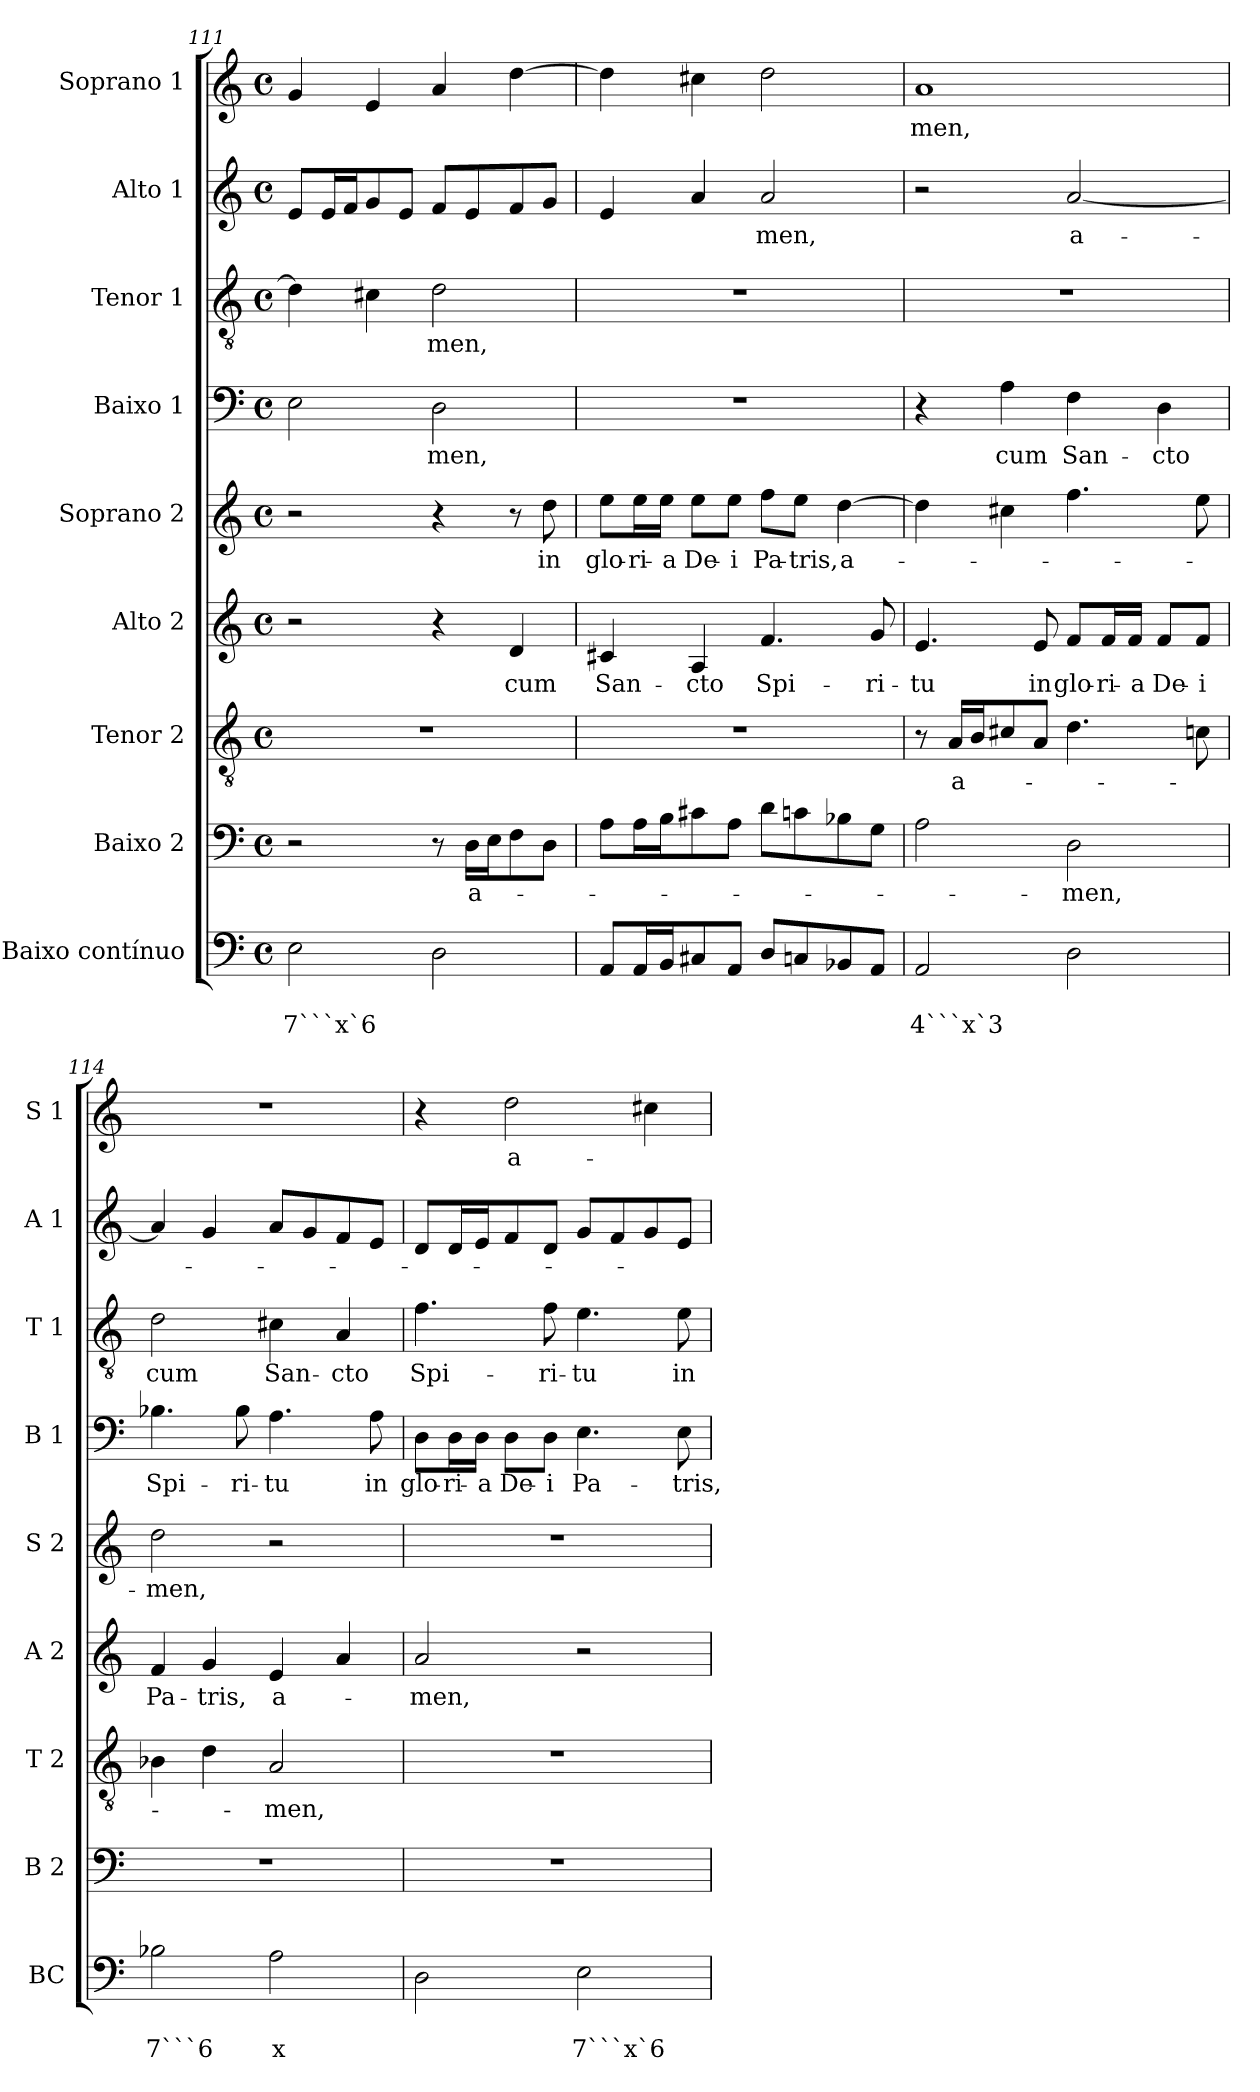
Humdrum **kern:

**kern	**text	**text	**kern	**text	**kern	**text	**kern	**text	**kern	**text	**kern	**text	**kern	**text	**kern	**text	**kern	**text
*part9	*part9	*part9	*part8	*part8	*part7	*part7	*part6	*part6	*part5	*part5	*part4	*part4	*part3	*part3	*part2	*part2	*part1	*part1
*staff9	*staff9	*staff9	*staff8	*staff8	*staff7	*staff7	*staff6	*staff6	*staff5	*staff5	*staff4	*staff4	*staff3	*staff3	*staff2	*staff2	*staff1	*staff1
*I"Baixo contínuo	*	*	*I"Baixo 2	*	*I"Tenor 2	*	*I"Alto 2	*	*I"Soprano 2	*	*I"Baixo 1	*	*I"Tenor 1	*	*I"Alto 1	*	*I"Soprano 1	*
*I'BC	*	*	*I'B 2	*	*I'T 2	*	*I'A 2	*	*I'S 2	*	*I'B 1	*	*I'T 1	*	*I'A 1	*	*I'S 1	*
*clefF4	*	*	*clefF4	*	*clefGv2	*	*clefG2	*	*clefG2	*	*clefF4	*	*clefGv2	*	*clefG2	*	*clefG2	*
*k[]	*	*	*k[]	*	*k[]	*	*k[]	*	*k[]	*	*k[]	*	*k[]	*	*k[]	*	*k[]	*
*C:	*	*	*C:	*	*C:	*	*C:	*	*C:	*	*C:	*	*C:	*	*C:	*	*C:	*
*M4/4	*	*	*M4/4	*	*M4/4	*	*M4/4	*	*M4/4	*	*M4/4	*	*M4/4	*	*M4/4	*	*M4/4	*
*met(c)	*	*	*met(c)	*	*met(c)	*	*met(c)	*	*met(c)	*	*met(c)	*	*met(c)	*	*met(c)	*	*met(c)	*
=111	=111	=111	=111	=111	=111	=111	=111	=111	=111	=111	=111	=111	=111	=111	=111	=111	=111	=111
!	!	!LO:LY:b	!	!	!	!	!	!	!	!	!	!	!	!	!	!	!	!
2E\	.	7```x`6	2r	.	1r	.	2r	.	2r	.	2E\	.	4d\]	.	8e/L	.	4g/	.
.	.	.	.	.	.	.	.	.	.	.	.	.	.	.	16e/L	.	.	.
.	.	.	.	.	.	.	.	.	.	.	.	.	.	.	16f/J	.	.	.
.	.	.	.	.	.	.	.	.	.	.	.	.	4c#X\	.	8g/	.	4e/	.
.	.	.	.	.	.	.	.	.	.	.	.	.	.	.	8e/J	.	.	.
!	!	!	!	!	!	!	!	!	!	!	!	!LO:LY:b	!	!LO:LY:b	!	!	!	!
2D\	.	.	8r	.	.	.	4r	.	4r	.	2D\	-men,	2d\	-men,	8f/L	.	4a/	.
!	!	!	!	!LO:LY:b	!	!	!	!	!	!	!	!	!	!	!	!	!	!
.	.	.	16D\LL	a-	.	.	.	.	.	.	.	.	.	.	8e/	.	.	.
.	.	.	16E\J	.	.	.	.	.	.	.	.	.	.	.	.	.	.	.
!	!	!	!	!	!	!	!	!LO:LY:b	!	!	!	!	!	!	!	!	!	!
.	.	.	8F\	.	.	.	4d/	cum	8r	.	.	.	.	.	8f/	.	[4dd\	.
!	!	!	!	!	!	!	!	!	!	!LO:LY:b	!	!	!	!	!	!	!	!
.	.	.	8D\J	.	.	.	.	.	8dd\	in	.	.	.	.	8g/J	.	.	.
=112	=112	=112	=112	=112	=112	=112	=112	=112	=112	=112	=112	=112	=112	=112	=112	=112	=112	=112
!	!	!	!	!	!	!	!	!LO:LY:b	!	!LO:LY:b	!	!	!	!	!	!	!	!
8AA/L	.	.	8A\L	.	1r	.	4c#X/	San-	8ee\L	glo-	1r	.	1r	.	4e/	.	4dd\]	.
!	!	!	!	!	!	!	!	!	!	!LO:LY:b	!	!	!	!	!	!	!	!
16AA/L	.	.	16A\L	.	.	.	.	.	16ee\L	-ri-	.	.	.	.	.	.	.	.
!	!	!	!	!	!	!	!	!	!	!LO:LY:b	!	!	!	!	!	!	!	!
16BB/J	.	.	16B\J	.	.	.	.	.	16ee\JJ	-a	.	.	.	.	.	.	.	.
!	!	!	!	!	!	!	!	!LO:LY:b	!	!LO:LY:b	!	!	!	!	!	!	!	!
8C#X/	.	.	8c#X\	.	.	.	4A/	-cto	8ee\L	De-	.	.	.	.	4a/	.	4cc#X\	.
!	!	!	!	!	!	!	!	!	!	!LO:LY:b	!	!	!	!	!	!	!	!
8AA/J	.	.	8A\J	.	.	.	.	.	8ee\J	-i	.	.	.	.	.	.	.	.
!	!	!	!	!	!	!	!	!LO:LY:b	!	!LO:LY:b	!	!	!	!	!	!LO:LY:b	!	!
8D/L	.	.	8d\L	.	.	.	4.f/	Spi-	8ff\L	Pa-	.	.	.	.	2a/	-men,	2dd\	.
!	!	!	!	!	!	!	!	!	!	!LO:LY:b	!	!	!	!	!	!	!	!
8Cn/	.	.	8cn\	.	.	.	.	.	8ee\J	-tris,	.	.	.	.	.	.	.	.
!	!	!	!	!	!	!	!	!	!	!LO:LY:b	!	!	!	!	!	!	!	!
8BB-X/	.	.	8B-X\	.	.	.	.	.	[4dd\	a-	.	.	.	.	.	.	.	.
!	!	!	!	!	!	!	!	!LO:LY:b	!	!	!	!	!	!	!	!	!	!
8AA/J	.	.	8G\J	.	.	.	8g/	-ri-	.	.	.	.	.	.	.	.	.	.
!!LO:PB:g=z
=113	=113	=113	=113	=113	=113	=113	=113	=113	=113	=113	=113	=113	=113	=113	=113	=113	=113	=113
!	!	!LO:LY:b	!	!	!	!	!	!LO:LY:b	!	!	!	!	!	!	!	!	!	!LO:LY:b
2AA/	.	4```x`3	2A\	.	8r	.	4.e/	-tu	4dd\]	.	4r	.	1r	.	2r	.	1a	-men,
!	!	!	!	!	!	!LO:LY:b	!	!	!	!	!	!	!	!	!	!	!	!
.	.	.	.	.	16A/LL	a-	.	.	.	.	.	.	.	.	.	.	.	.
.	.	.	.	.	16B/J	.	.	.	.	.	.	.	.	.	.	.	.	.
!	!	!	!	!	!	!	!	!	!	!	!	!LO:LY:b	!	!	!	!	!	!
.	.	.	.	.	8c#X/	.	.	.	4cc#X\	.	4A\	cum	.	.	.	.	.	.
!	!	!	!	!	!	!	!	!LO:LY:b	!	!	!	!	!	!	!	!	!	!
.	.	.	.	.	8A/J	.	8e/	in	.	.	.	.	.	.	.	.	.	.
!	!	!	!	!LO:LY:b	!	!	!	!LO:LY:b	!	!	!	!LO:LY:b	!	!	!	!LO:LY:b	!	!
2D\	.	.	2D\	-men,	4.d\	.	8f/L	glo-	4.ff\	.	4F\	San-	.	.	[2a/	a-	.	.
!	!	!	!	!	!	!	!	!LO:LY:b	!	!	!	!	!	!	!	!	!	!
.	.	.	.	.	.	.	16f/L	-ri-	.	.	.	.	.	.	.	.	.	.
!	!	!	!	!	!	!	!	!LO:LY:b	!	!	!	!	!	!	!	!	!	!
.	.	.	.	.	.	.	16f/JJ	-a	.	.	.	.	.	.	.	.	.	.
!	!	!	!	!	!	!	!	!LO:LY:b	!	!	!	!LO:LY:b	!	!	!	!	!	!
.	.	.	.	.	.	.	8f/L	De-	.	.	4D\	-cto	.	.	.	.	.	.
!	!	!	!	!	!	!	!	!LO:LY:b	!	!	!	!	!	!	!	!	!	!
.	.	.	.	.	8cn\	.	8f/J	-i	8ee\	.	.	.	.	.	.	.	.	.
=114	=114	=114	=114	=114	=114	=114	=114	=114	=114	=114	=114	=114	=114	=114	=114	=114	=114	=114
!	!	!LO:LY:b	!	!	!	!	!	!LO:LY:b	!	!LO:LY:b	!	!LO:LY:b	!	!LO:LY:b	!	!	!	!
2B-X\	.	7```6	1r	.	4B-X\	.	4f/	Pa-	2dd\	-men,	4.B-X\	Spi-	2d\	cum	4a/]	.	1r	.
!	!	!	!	!	!	!	!	!LO:LY:b	!	!	!	!	!	!	!	!	!	!
.	.	.	.	.	4d\	.	4g/	-tris,	.	.	.	.	.	.	4g/	.	.	.
!	!	!	!	!	!	!	!	!	!	!	!	!LO:LY:b	!	!	!	!	!	!
.	.	.	.	.	.	.	.	.	.	.	8B-\	-ri-	.	.	.	.	.	.
!	!	!LO:LY:b	!	!	!	!LO:LY:b	!	!LO:LY:b	!	!	!	!LO:LY:b	!	!LO:LY:b	!	!	!	!
2A\	.	x	.	.	2A/	-men,	4e/	a-	2r	.	4.A\	-tu	4c#X\	San-	8a/L	.	.	.
.	.	.	.	.	.	.	.	.	.	.	.	.	.	.	8g/	.	.	.
!	!	!	!	!	!	!	!	!	!	!	!	!	!	!LO:LY:b	!	!	!	!
.	.	.	.	.	.	.	4a/	.	.	.	.	.	4A/	-cto	8f/	.	.	.
!	!	!	!	!	!	!	!	!	!	!	!	!LO:LY:b	!	!	!	!	!	!
.	.	.	.	.	.	.	.	.	.	.	8A\	in	.	.	8e/J	.	.	.
=115	=115	=115	=115	=115	=115	=115	=115	=115	=115	=115	=115	=115	=115	=115	=115	=115	=115	=115
!	!	!	!	!	!	!	!	!LO:LY:b	!	!	!	!LO:LY:b	!	!LO:LY:b	!	!	!	!
2D\	.	.	1r	.	1r	.	2a/	-men,	1r	.	8D\L	glo-	4.f\	Spi-	8d/L	.	4r	.
!	!	!	!	!	!	!	!	!	!	!	!	!LO:LY:b	!	!	!	!	!	!
.	.	.	.	.	.	.	.	.	.	.	16D\L	-ri-	.	.	16d/L	.	.	.
!	!	!	!	!	!	!	!	!	!	!	!	!LO:LY:b	!	!	!	!	!	!
.	.	.	.	.	.	.	.	.	.	.	16D\JJ	-a	.	.	16e/J	.	.	.
!	!	!	!	!	!	!	!	!	!	!	!	!LO:LY:b	!	!	!	!	!	!LO:LY:b
.	.	.	.	.	.	.	.	.	.	.	8D\L	De-	.	.	8f/	.	2dd\	a-
!	!	!	!	!	!	!	!	!	!	!	!	!LO:LY:b	!	!LO:LY:b	!	!	!	!
.	.	.	.	.	.	.	.	.	.	.	8D\J	-i	8f\	-ri-	8d/J	.	.	.
!	!	!LO:LY:b	!	!	!	!	!	!	!	!	!	!LO:LY:b	!	!LO:LY:b	!	!	!	!
2E\	.	7```x`6	.	.	.	.	2r	.	.	.	4.E\	Pa-	4.e\	-tu	8g/L	.	.	.
.	.	.	.	.	.	.	.	.	.	.	.	.	.	.	8f/	.	.	.
.	.	.	.	.	.	.	.	.	.	.	.	.	.	.	8g/	.	4cc#X\	.
!	!	!	!	!	!	!	!	!	!	!	!	!LO:LY:b	!	!LO:LY:b	!	!	!	!
.	.	.	.	.	.	.	.	.	.	.	8E\	-tris,	8e\	in	8e/J	.	.	.
=	=	=	=	=	=	=	=	=	=	=	=	=	=	=	=	=	=	=
*-	*-	*-	*-	*-	*-	*-	*-	*-	*-	*-	*-	*-	*-	*-	*-	*-	*-	*-
